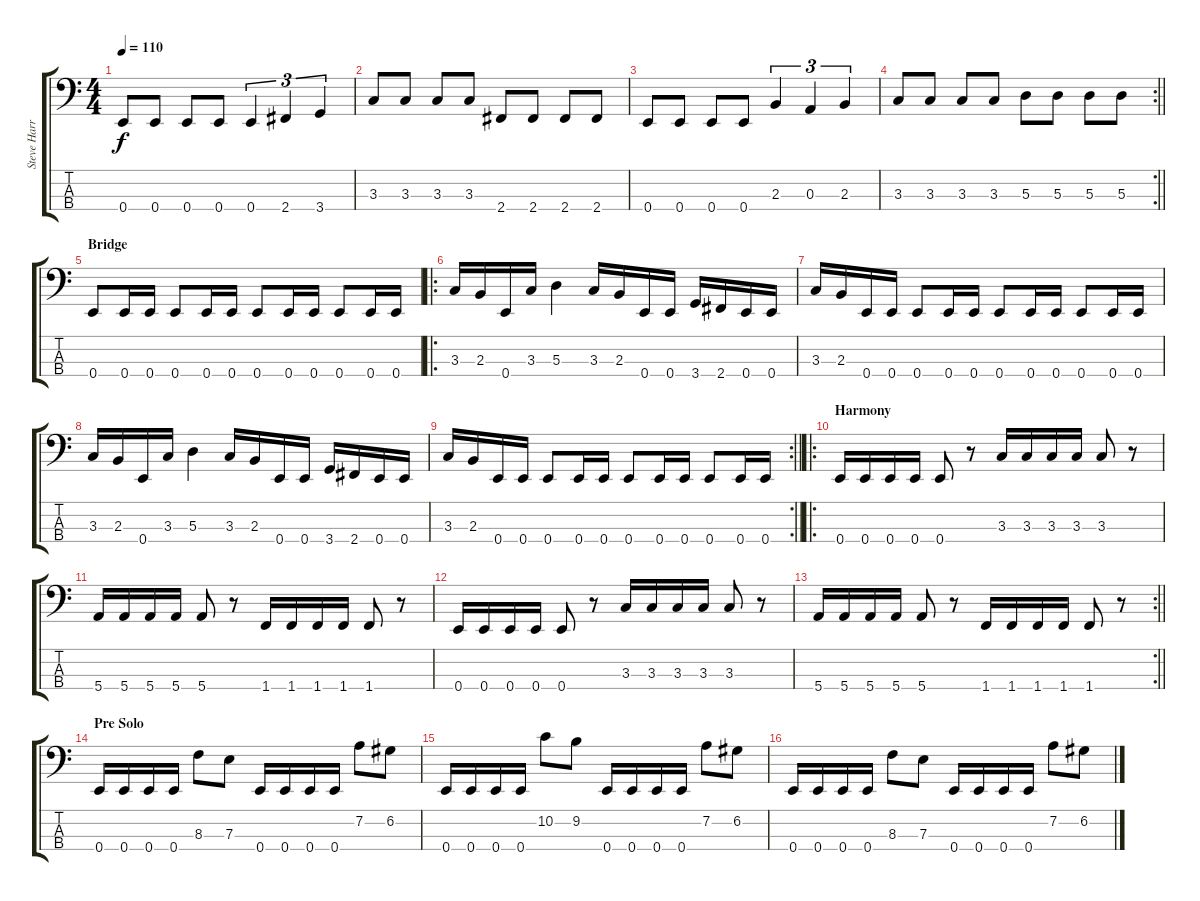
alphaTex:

\track ("Steve Harris" "Steve Harr") {instrument slapbass2}
\staff {score tabs}
\tuning (G2 D2 A1 E1) {hide}
\ts (4 4)
\tempo 110
\clef f4
\ks c
0.4.8{dy f} 0.4.8 0.4.8 0.4.8 0.4.4{tu (3 2)} 2.4.4{tu (3 2)} 3.4.4{tu (3 2)} |
3.3.8 3.3.8 3.3.8 3.3.8 2.4.8 2.4.8 2.4.8 2.4.8 |
0.4.8 0.4.8 0.4.8 0.4.8 2.3.4{tu (3 2)} 0.3.4{tu (3 2)} 2.3.4{tu (3 2)} |
\rc 2
\barLineRight lightlight
3.3.8 3.3.8 3.3.8 3.3.8 5.3.8 5.3.8 5.3.8 5.3.8 |
\section ("" "Bridge")
0.4.8 0.4.16 0.4.16 0.4.8 0.4.16 0.4.16 0.4.8 0.4.16 0.4.16 0.4.8 0.4.16 0.4.16 |
\ro
3.3.16 2.3.16 0.4.16 3.3.16 5.3.4 3.3.16 2.3.16 0.4.16 0.4.16 3.4.16 2.4.16 0.4.16 0.4.16 |
3.3.16 2.3.16 0.4.16 0.4.16 0.4.8 0.4.16 0.4.16 0.4.8 0.4.16 0.4.16 0.4.8 0.4.16 0.4.16 |
3.3.16 2.3.16 0.4.16 3.3.16 5.3.4 3.3.16 2.3.16 0.4.16 0.4.16 3.4.16 2.4.16 0.4.16 0.4.16 |
\rc 2
\barLineRight lightlight
3.3.16 2.3.16 0.4.16 0.4.16 0.4.8 0.4.16 0.4.16 0.4.8 0.4.16 0.4.16 0.4.8 0.4.16 0.4.16 |
\ro
\section ("" "Harmony")
0.4.16 0.4.16 0.4.16 0.4.16 0.4.8 r.8 3.3.16 3.3.16 3.3.16 3.3.16 3.3.8 r.8 |
5.4.16 5.4.16 5.4.16 5.4.16 5.4.8 r.8 1.4.16 1.4.16 1.4.16 1.4.16 1.4.8 r.8 |
0.4.16 0.4.16 0.4.16 0.4.16 0.4.8 r.8 3.3.16 3.3.16 3.3.16 3.3.16 3.3.8 r.8 |
\rc 2
\barLineRight lightlight
5.4.16 5.4.16 5.4.16 5.4.16 5.4.8 r.8 1.4.16 1.4.16 1.4.16 1.4.16 1.4.8 r.8 |
\section ("" "Pre Solo")
0.4.16 0.4.16 0.4.16 0.4.16 8.3.8 7.3.8 0.4.16 0.4.16 0.4.16 0.4.16 7.2.8 6.2.8 |
0.4.16 0.4.16 0.4.16 0.4.16 10.2.8 9.2.8 0.4.16 0.4.16 0.4.16 0.4.16 7.2.8 6.2.8 |
0.4.16 0.4.16 0.4.16 0.4.16 8.3.8 7.3.8 0.4.16 0.4.16 0.4.16 0.4.16 7.2.8 6.2.8
